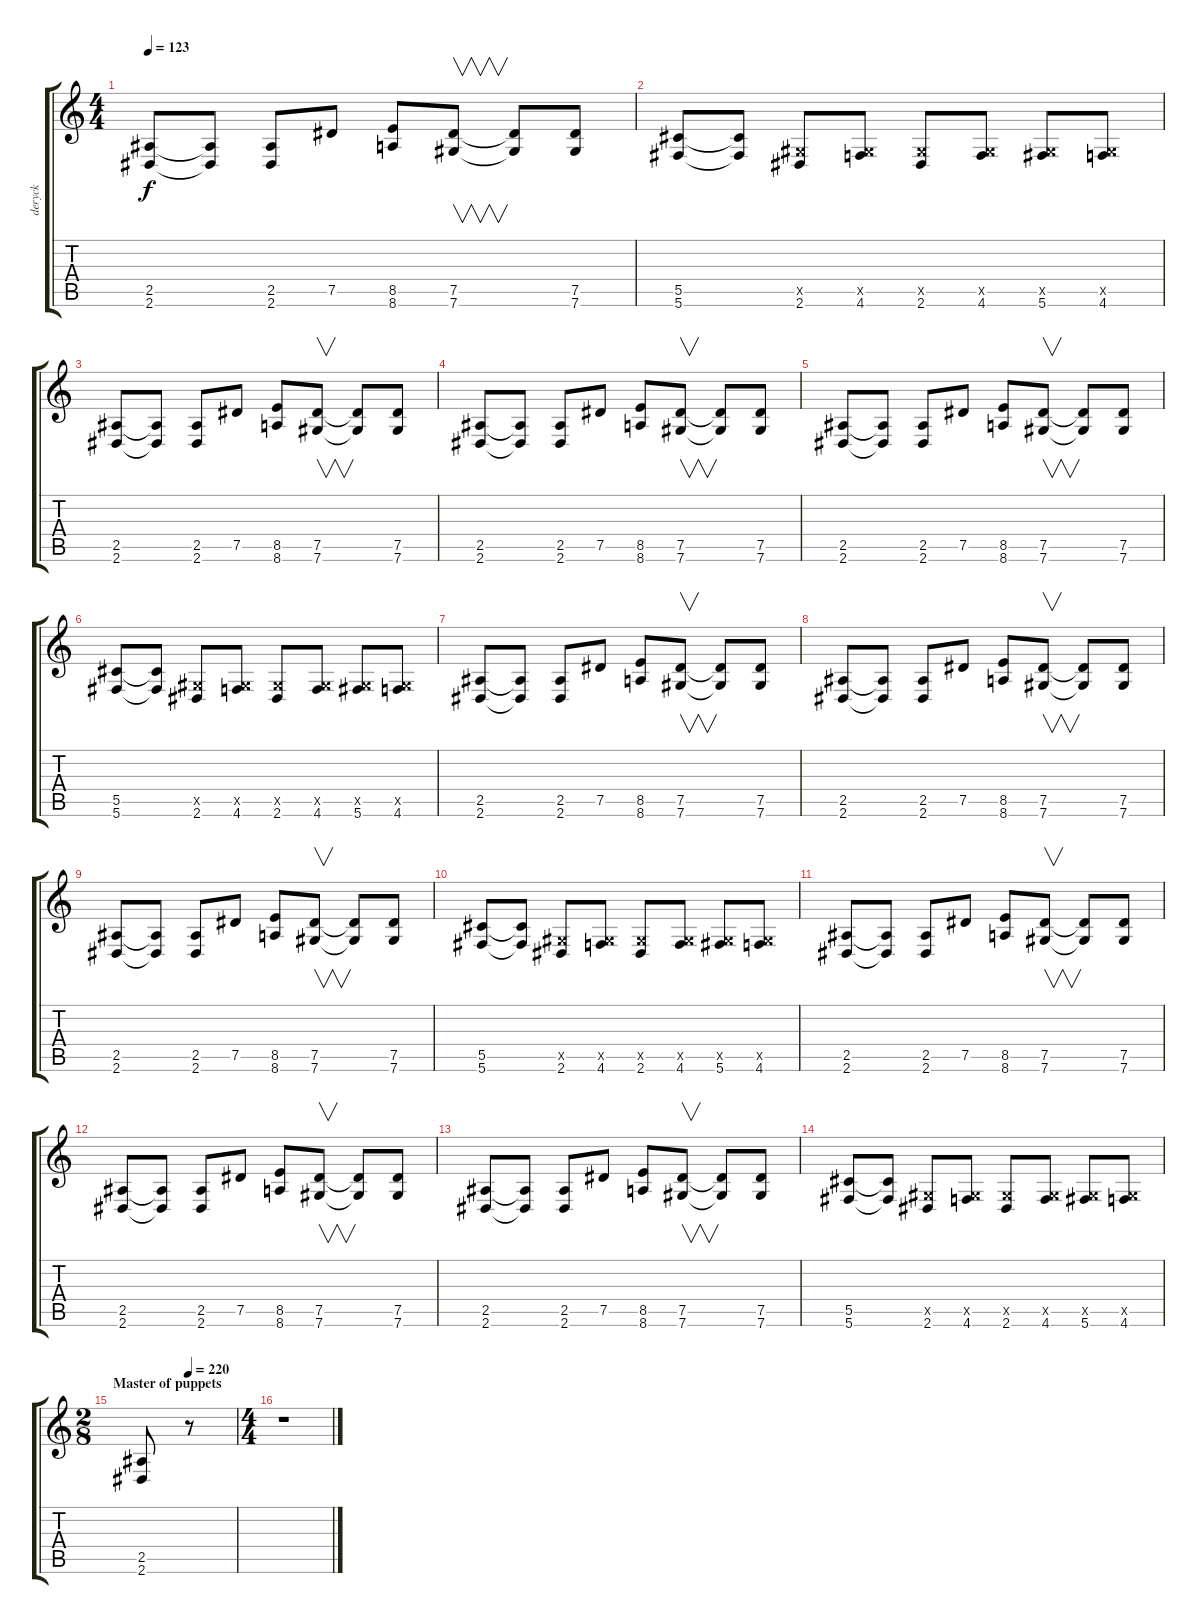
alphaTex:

\track ("deryck" "deryck") {instrument distortionguitar}
\staff {score tabs}
\tuning (Eb4 Bb3 Gb3 Db3 Ab2 Db2) {hide}
\ts (4 4)
\tempo 123
\clef g2
\ks c
(2.5 2.6).8{dy f} (2.5{t} 2.6{t}).8 (2.5 2.6).8 7.5.8 (8.5 8.6).8 (7.5 7.6).8{v} (7.5{t} 7.6{t}).8 (7.5 7.6).8 |
(5.5 5.6).8 (5.5{t} 5.6{t}).8 (0.5{x} 2.6).8 (0.5{x} 4.6).8 (0.5{x} 2.6).8 (0.5{x} 4.6).8 (0.5{x} 5.6).8 (0.5{x} 4.6).8 |
(2.5 2.6).8 (2.5{t} 2.6{t}).8 (2.5 2.6).8 7.5.8 (8.5 8.6).8 (7.5 7.6).8{v} (7.5{t} 7.6{t}).8 (7.5 7.6).8 |
(2.5 2.6).8 (2.5{t} 2.6{t}).8 (2.5 2.6).8 7.5.8 (8.5 8.6).8 (7.5 7.6).8{v} (7.5{t} 7.6{t}).8 (7.5 7.6).8 |
(2.5 2.6).8 (2.5{t} 2.6{t}).8 (2.5 2.6).8 7.5.8 (8.5 8.6).8 (7.5 7.6).8{v} (7.5{t} 7.6{t}).8 (7.5 7.6).8 |
(5.5 5.6).8 (5.5{t} 5.6{t}).8 (0.5{x} 2.6).8 (0.5{x} 4.6).8 (0.5{x} 2.6).8 (0.5{x} 4.6).8 (0.5{x} 5.6).8 (0.5{x} 4.6).8 |
(2.5 2.6).8 (2.5{t} 2.6{t}).8 (2.5 2.6).8 7.5.8 (8.5 8.6).8 (7.5 7.6).8{v} (7.5{t} 7.6{t}).8 (7.5 7.6).8 |
(2.5 2.6).8 (2.5{t} 2.6{t}).8 (2.5 2.6).8 7.5.8 (8.5 8.6).8 (7.5 7.6).8{v} (7.5{t} 7.6{t}).8 (7.5 7.6).8 |
(2.5 2.6).8 (2.5{t} 2.6{t}).8 (2.5 2.6).8 7.5.8 (8.5 8.6).8 (7.5 7.6).8{v} (7.5{t} 7.6{t}).8 (7.5 7.6).8 |
(5.5 5.6).8 (5.5{t} 5.6{t}).8 (0.5{x} 2.6).8 (0.5{x} 4.6).8 (0.5{x} 2.6).8 (0.5{x} 4.6).8 (0.5{x} 5.6).8 (0.5{x} 4.6).8 |
(2.5 2.6).8 (2.5{t} 2.6{t}).8 (2.5 2.6).8 7.5.8 (8.5 8.6).8 (7.5 7.6).8{v} (7.5{t} 7.6{t}).8 (7.5 7.6).8 |
(2.5 2.6).8 (2.5{t} 2.6{t}).8 (2.5 2.6).8 7.5.8 (8.5 8.6).8 (7.5 7.6).8{v} (7.5{t} 7.6{t}).8 (7.5 7.6).8 |
(2.5 2.6).8 (2.5{t} 2.6{t}).8 (2.5 2.6).8 7.5.8 (8.5 8.6).8 (7.5 7.6).8{v} (7.5{t} 7.6{t}).8 (7.5 7.6).8 |
(5.5 5.6).8 (5.5{t} 5.6{t}).8 (0.5{x} 2.6).8 (0.5{x} 4.6).8 (0.5{x} 2.6).8 (0.5{x} 4.6).8 (0.5{x} 5.6).8 (0.5{x} 4.6).8 |
\ts (2 8)
\section ("" "Master of puppets")
\tempo (220 0.5)
(2.5 2.6).8 r.8 |
\ts (4 4)
r.1
